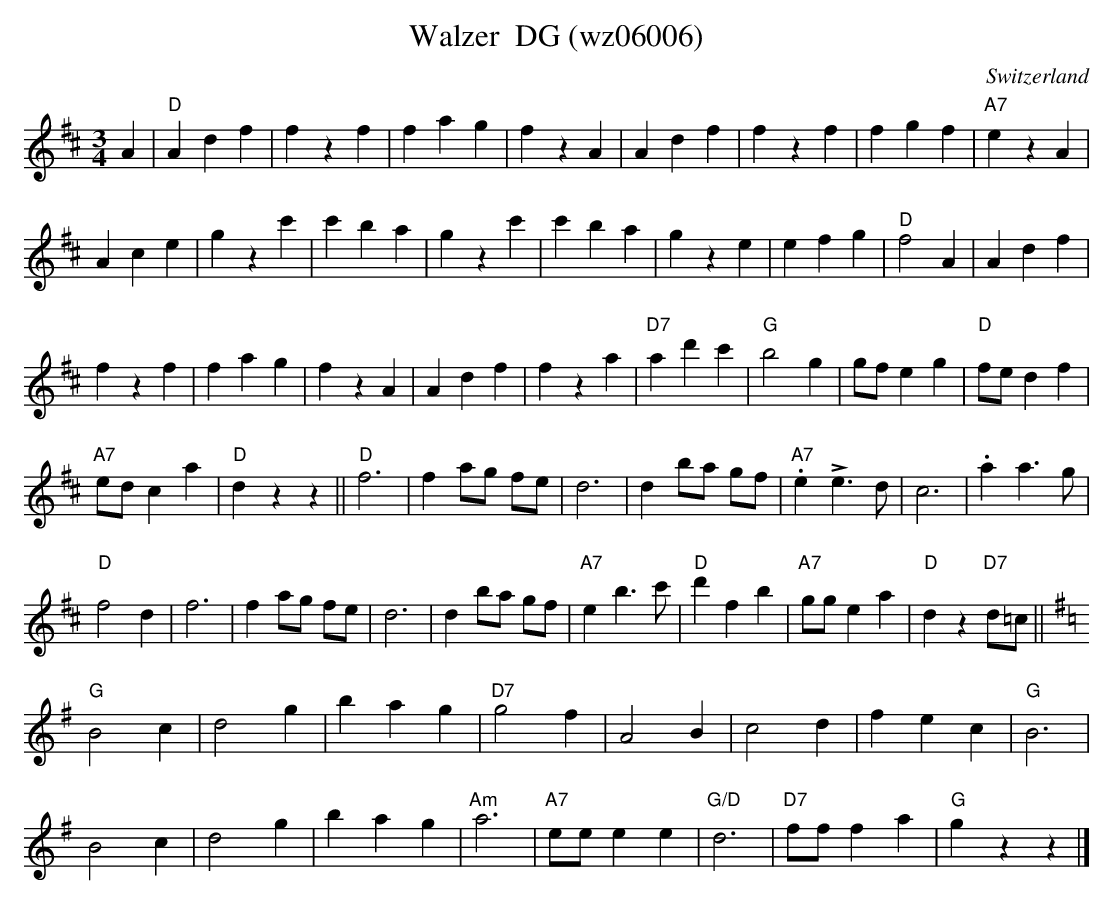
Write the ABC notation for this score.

X:1
T:Walzer  DG (wz06006)
O:Switzerland
M:3/4
L:1/4
K:D major
A | "D"Adf | fzf | fag | fzA | Adf | fzf | fgf | "A7"ezA |
Ace | gzc' |  c'ba | gzc' | c'ba | gze | efg | "D"f2A | Adf |
fzf | fag | fzA | Adf | fza | "D7"ad'c' | "G"b2g | g/f/eg | "D"f/e/df |
"A7"e/d/ca | "D"dzz || "D"f3 | fa/g/ f/e/ | d3 | db/a/ g/f/ | "A7".e!>!e>d | c3 | .aa>g |
"D"f2d | f3 | fa/g/ f/e/ | d3 | db/a/ g/f/ | "A7"eb>c' | "D"d'fb | "A7"g/g/ea | "D"dz"D7"d/=c/ || [K:G]
"G"B2c | d2g | bag | "D7"g2f |  A2B | c2d | fec | "G"B3 |
B2c | d2g | bag | "Am"a3 | "A7"e/e/ee | "G/D"d3 | "D7"f/f/fa | "G"gzz |]
